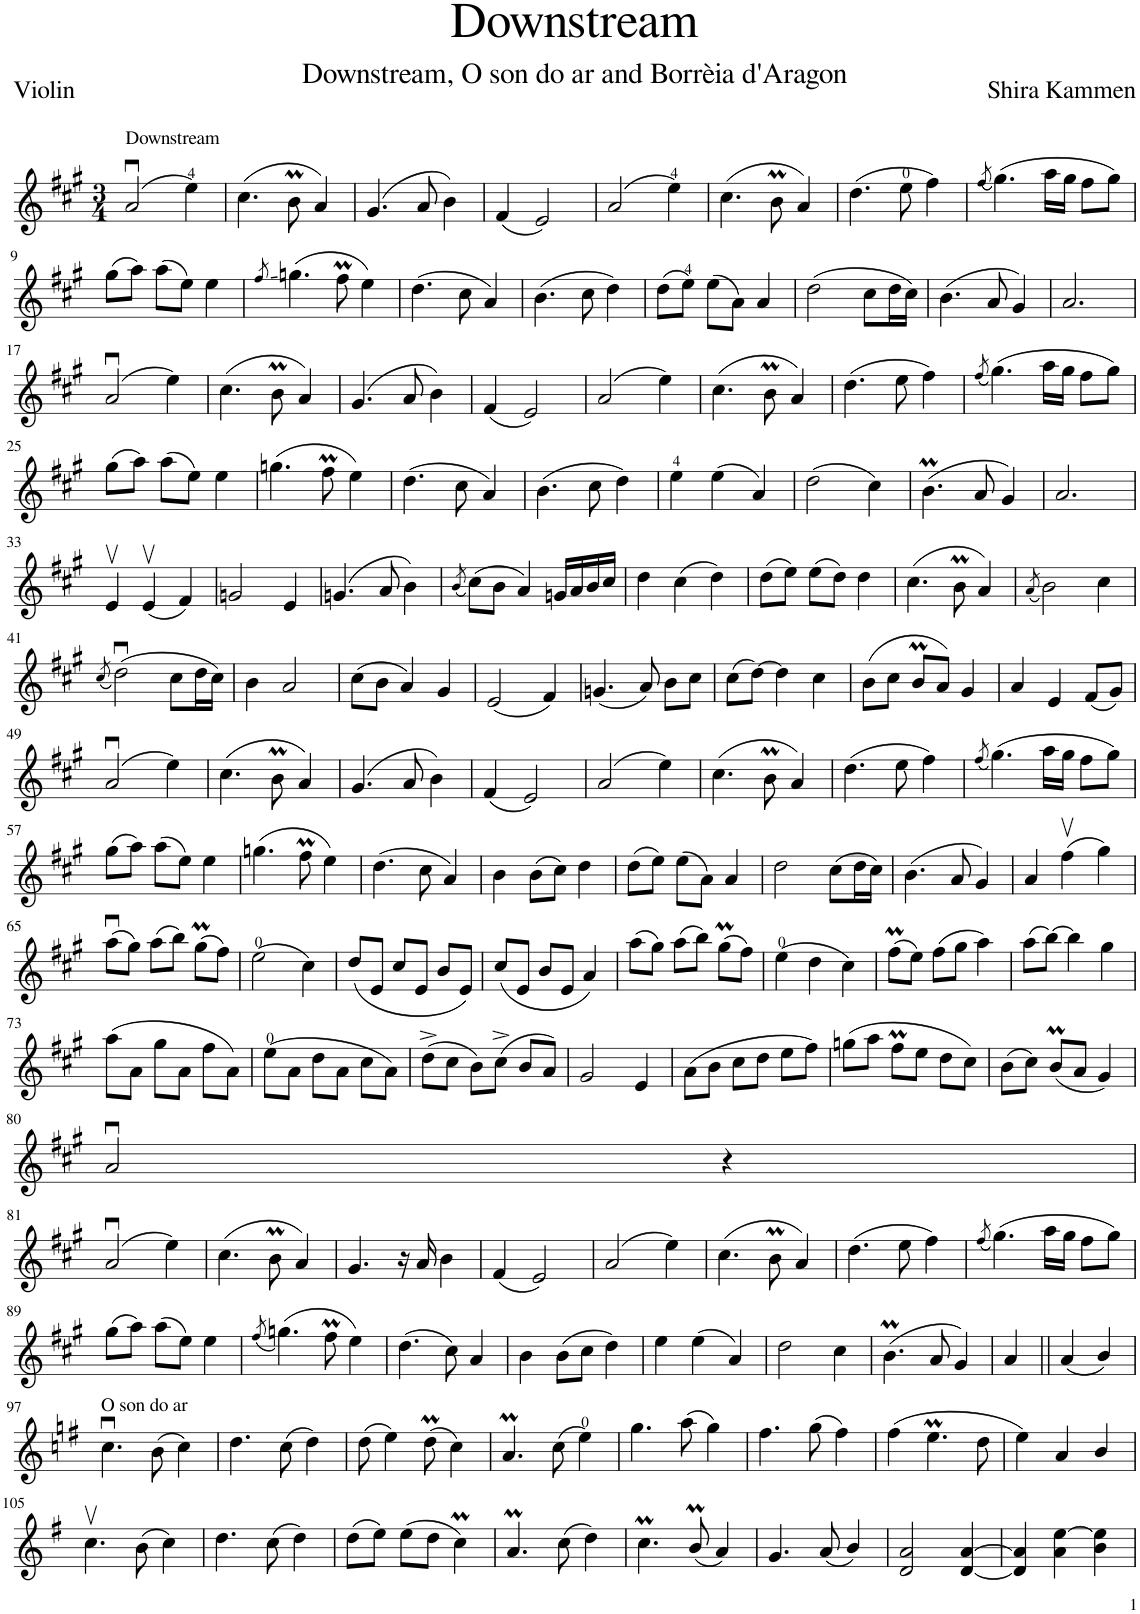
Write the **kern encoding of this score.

**kern
*part1
*staff1
*I"Violin
*I'Vln
*clefG2
*k[f#c#g#]
*M3/4
=1
!LO:TX:a:t=Downstream
(2au/
4ee\)
=2
(4.cc#\
8bM\
4a/)
=3
(4.g#/
8a/
4b\)
=4
(4f#/
2e/)
=5
(2a/
4ee\)
=6
(4.cc#\
8bM\
4a/)
=7
(4.dd\
8ee\
4ff#\)
=8
(8qff#/
(4.gg#\)
16aa\LL
16gg#\JJ
8ff#\L
8gg#\J)
!!LO:LB:g=z
=9
(8gg#\L
8aa\J)
(8aa\L
8ee\J)
4ee\
=10
8qff#/
(4.ggn\
8ff#M\
4ee\)
=11
(4.dd\
8cc#\
4a/)
=12
(4.b\
8cc#\
4dd\)
=13
(8dd\L
8ee\J)
(8ee\L
8a\J)
4a/
=14
(2dd\
8cc#\L
16dd\L
16cc#\JJ)
=15
(4.b\
8a/
4g#/)
=16
2.a/
!!LO:LB:g=z
=17
(2au/
4ee\)
=18
(4.cc#\
8bM\
4a/)
=19
(4.g#/
8a/
4b\)
=20
(4f#/
2e/)
=21
(2a/
4ee\)
=22
(4.cc#\
8bM\
4a/)
=23
(4.dd\
8ee\
4ff#\)
=24
(8qff#/
(4.gg#\)
16aa\LL
16gg#\JJ
8ff#\L
8gg#\J)
!!LO:LB:g=z
=25
(8gg#\L
8aa\J)
(8aa\L
8ee\J)
4ee\
=26
(4.ggn\
8ff#M\
4ee\)
=27
(4.dd\
8cc#\
4a/)
=28
(4.b\
8cc#\
4dd\)
=29
4ee\
(4ee\
4a/)
=30
(2dd\
4cc#\)
=31
(4.bM\
8a/
4g#/)
=32
2.a/
!!LO:LB:g=z
=33
4ev/
(4ev/
4f#/)
=34
2gn/
4e/
=35
(4.gn/
8a/
4b\)
=36
(8qb/
(8cc#\L)
8b\J
4a/)
16gn/LL
16a/
16b/
16cc#/JJ
=37
4dd\
(4cc#\
4dd\)
=38
(8dd\L
8ee\J)
(8ee\L
8dd\J)
4dd\
=39
(4.cc#\
8bM\
4a/)
=40
(8qa/
2b\)
4cc#\
!!LO:LB:g=z
=41
(8qcc#/
(2ddu\)
8cc#\L
16dd\L
16cc#\JJ)
=42
4b\
2a/
=43
(8cc#\L
8b\J
4a/)
4g#/
=44
(2e/
4f#/)
=45
(4.gn/
8a/)
8b\L
8cc#\J
=46
(8cc#\L
[8dd\J)
4dd\]
4cc#\
=47
(8b\L
8cc#\J
8bM/L
8a/J)
4g#/
=48
4a/
4e/
(8f#/L
8g#/J)
!!LO:LB:g=z
=49
(2au/
4ee\)
=50
(4.cc#\
8bM\
4a/)
=51
(4.g#/
8a/
4b\)
=52
(4f#/
2e/)
=53
(2a/
4ee\)
=54
(4.cc#\
8bM\
4a/)
=55
(4.dd\
8ee\
4ff#\)
=56
(8qff#/
(4.gg#\)
16aa\LL
16gg#\JJ
8ff#\L
8gg#\J)
!!LO:LB:g=z
=57
(8gg#\L
8aa\J)
(8aa\L
8ee\J)
4ee\
=58
(4.ggn\
8ff#M\
4ee\)
=59
(4.dd\
8cc#\
4a/)
=60
4b\
(8b\L
8cc#\J)
4dd\
=61
(8dd\L
8ee\J)
(8ee\L
8a\J)
4a/
=62
2dd\
(8cc#\L
16dd\L
16cc#\JJ)
=63
(4.b\
8a/
4g#/)
=64
4a/
(4ff#v\
4gg#\)
!!LO:LB:g=z
=65
(8aau\L
8gg#\J)
(8aa\L
8bb\J)
(8gg#m\L
8ff#\J)
=66
(2ee\
4cc#\)
=67
(8dd/L
8e/J
8cc#/L
8e/J
8b/L
8e/J)
=68
(8cc#/L
8e/J
8b/L
8e/J
4a/)
=69
(8aa\L
8gg#\J)
(8aa\L
8bb\J)
(8gg#m\L
8ff#\J)
=70
(4ee\
4dd\
4cc#\)
=71
(8ff#M\L
8ee\J)
(8ff#\L
8gg#\J
4aa\)
=72
(8aa\L
[8bb\J)
4bb\]
4gg#\
!!LO:LB:g=z
=73
(8aa\L
8a\J
8gg#\L
8a\J
8ff#\L
8a\J)
=74
(8ee\L
8a\J
8dd\L
8a\J
8cc#\L
8a\J)
=75
(8dd^\L
8cc#\J
8b\L)
(8cc#^\J
8b/L
8a/J)
=76
2g#/
4e/
=77
(8a\L
8b\J
8cc#\L
8dd\J
8ee\L
8ff#\J)
=78
(8ggn\L
8aa\J
8ff#M\L
8ee\J
8dd\L
8cc#\J)
=79
(8b\L
8cc#\J)
(8bM/L
8a/J
4g#/)
!!LO:LB:g=z
=80
2au/
4r
!!LO:LB:g=z
=81
(2au/
4ee\)
=82
(4.cc#\
8bM\
4a/)
=83
4.g#/
16r
16a/
4b\
=84
(4f#/
2e/)
=85
(2a/
4ee\)
=86
(4.cc#\
8bM\
4a/)
=87
(4.dd\
8ee\
4ff#\)
=88
(8qff#/
(4.gg#\)
16aa\LL
16gg#\JJ
8ff#\L
8gg#\J)
!!LO:LB:g=z
=89
(8gg#\L
8aa\J)
(8aa\L
8ee\J)
4ee\
=90
(8qff#/
(4.ggn\)
8ff#M\
4ee\)
=91
(4.dd\
8cc#\)
4a/
=92
4b\
(8b\L
8cc#\J
4dd\)
=93
4ee\
(4ee\
4a/)
=94
2dd\
4cc#\
=95
(4.bM\
8a/
4g#/)
=96
4a/
(4a/
4b/)
!!LO:LB:g=z
=97
*k[f#]
!LO:TX:a:t=O son do ar
4.ccu\
(8b\
4cc\)
=98
4.dd\
(8cc\
4dd\)
=99
(8dd\
4ee\)
(8ddM\
4cc\)
=100
4.aM/
(8cc\
4ee\)
=101
4.gg\
(8aa\
4gg\)
=102
4.ff#\
(8gg\
4ff#\)
=103
(4ff#\
4.eeM\
8dd\
=104
4ee\)
4a/
4b/
!!LO:LB:g=z
=105
4.ccv\
(8b\
4cc\)
=106
4.dd\
(8cc\
4dd\)
=107
(8dd\L
8ee\J)
(8ee\L
8dd\J
4ccM\)
=108
4.aM/
(8cc\
4dd\)
=109
4.ccM\
(8bm/
4a/)
=110
4.g/
(8a/
4b/)
=111
2d/ 2a/
[4d/ [4a/
=112
4d/] 4a/]
4a\ [4ee\
4b\ 4ee\]
=
*-
